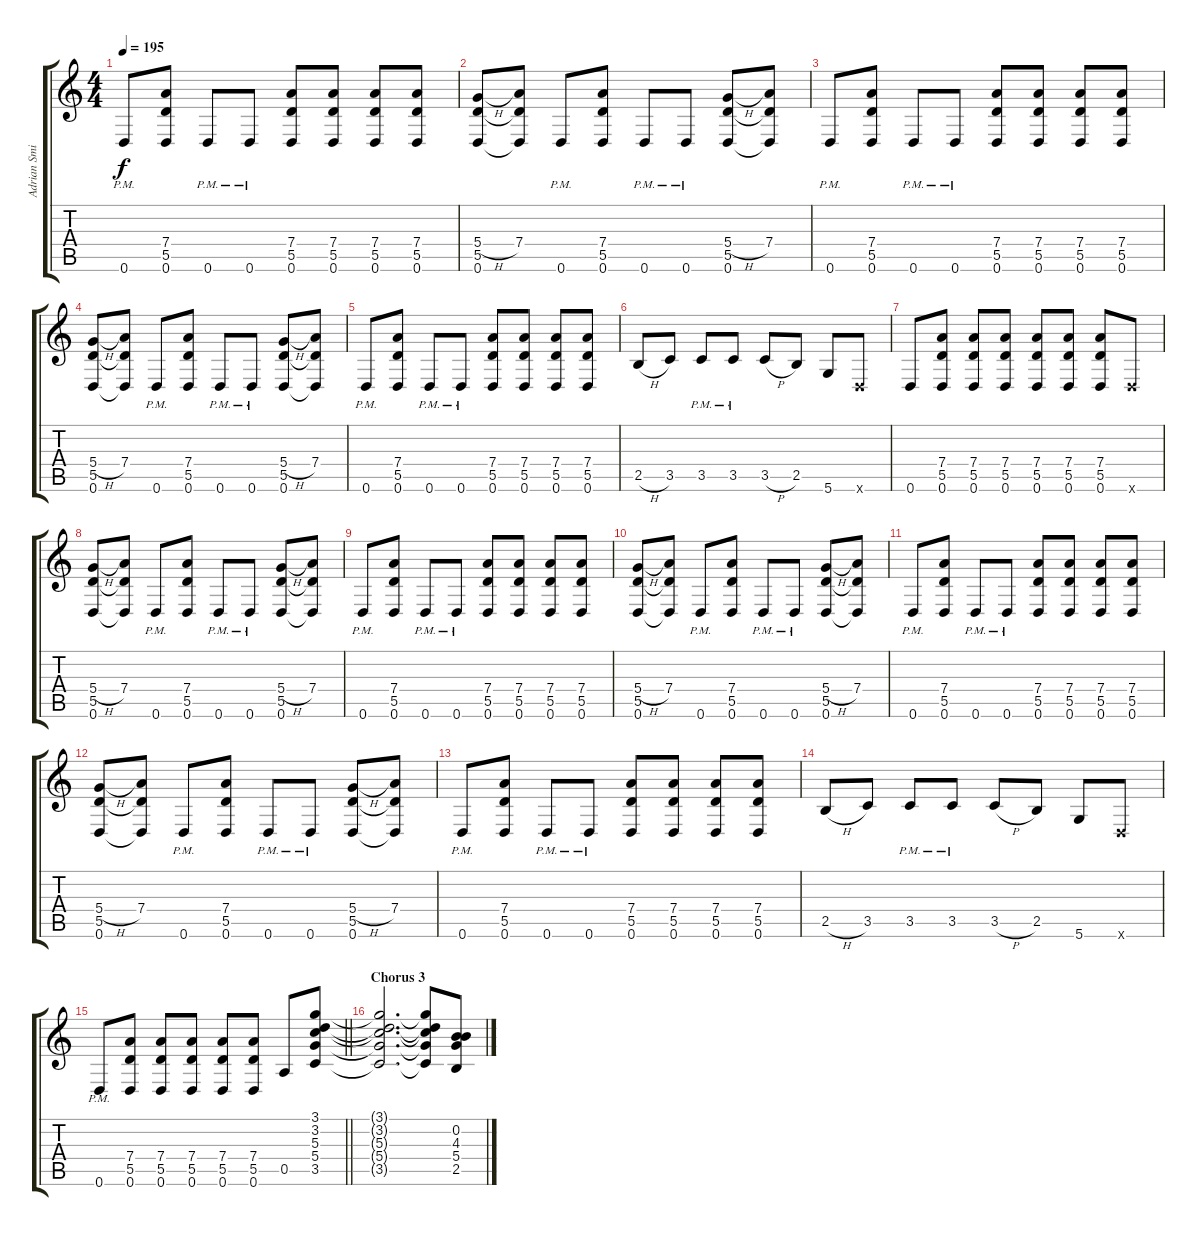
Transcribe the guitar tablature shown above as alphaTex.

\track ("Adrian Smith" "Adrian Smi") {instrument overdrivenguitar}
\staff {score tabs}
\tuning (E4 B3 G3 D3 A2 D2) {hide}
\ts (4 4)
\tempo 195
\clef g2
\ks c
0.6{pm}.8{dy f} (7.4 5.5 0.6).8 0.6{pm}.8 0.6{pm}.8 (7.4 5.5 0.6).8 (7.4 5.5 0.6).8 (7.4 5.5 0.6).8 (7.4 5.5 0.6).8 |
(5.4{h} 5.5 0.6).8 (7.4 5.5{t} 0.6{t}).8 0.6{pm}.8 (7.4 5.5 0.6).8 0.6{pm}.8 0.6{pm}.8 (5.4{h} 5.5 0.6).8 (7.4 5.5{t} 0.6{t}).8 |
0.6{pm}.8 (7.4 5.5 0.6).8 0.6{pm}.8 0.6{pm}.8 (7.4 5.5 0.6).8 (7.4 5.5 0.6).8 (7.4 5.5 0.6).8 (7.4 5.5 0.6).8 |
(5.4{h} 5.5 0.6).8 (7.4 5.5{t} 0.6{t}).8 0.6{pm}.8 (7.4 5.5 0.6).8 0.6{pm}.8 0.6{pm}.8 (5.4{h} 5.5 0.6).8 (7.4 5.5{t} 0.6{t}).8 |
0.6{pm}.8 (7.4 5.5 0.6).8 0.6{pm}.8 0.6{pm}.8 (7.4 5.5 0.6).8 (7.4 5.5 0.6).8 (7.4 5.5 0.6).8 (7.4 5.5 0.6).8 |
2.5{h}.8 3.5.8 3.5{pm}.8 3.5{pm}.8 3.5{h}.8 2.5.8 5.6.8 0.6{x}.8 |
0.6.8 (7.4 5.5 0.6).8 (7.4 5.5 0.6).8 (7.4 5.5 0.6).8 (7.4 5.5 0.6).8 (7.4 5.5 0.6).8 (7.4 5.5 0.6).8 0.6{x}.8 |
(5.4{h} 5.5 0.6).8 (7.4 5.5{t} 0.6{t}).8 0.6{pm}.8 (7.4 5.5 0.6).8 0.6{pm}.8 0.6{pm}.8 (5.4{h} 5.5 0.6).8 (7.4 5.5{t} 0.6{t}).8 |
0.6{pm}.8 (7.4 5.5 0.6).8 0.6{pm}.8 0.6{pm}.8 (7.4 5.5 0.6).8 (7.4 5.5 0.6).8 (7.4 5.5 0.6).8 (7.4 5.5 0.6).8 |
(5.4{h} 5.5 0.6).8 (7.4 5.5{t} 0.6{t}).8 0.6{pm}.8 (7.4 5.5 0.6).8 0.6{pm}.8 0.6{pm}.8 (5.4{h} 5.5 0.6).8 (7.4 5.5{t} 0.6{t}).8 |
0.6{pm}.8 (7.4 5.5 0.6).8 0.6{pm}.8 0.6{pm}.8 (7.4 5.5 0.6).8 (7.4 5.5 0.6).8 (7.4 5.5 0.6).8 (7.4 5.5 0.6).8 |
(5.4{h} 5.5 0.6).8 (7.4 5.5{t} 0.6{t}).8 0.6{pm}.8 (7.4 5.5 0.6).8 0.6{pm}.8 0.6{pm}.8 (5.4{h} 5.5 0.6).8 (7.4 5.5{t} 0.6{t}).8 |
0.6{pm}.8 (7.4 5.5 0.6).8 0.6{pm}.8 0.6{pm}.8 (7.4 5.5 0.6).8 (7.4 5.5 0.6).8 (7.4 5.5 0.6).8 (7.4 5.5 0.6).8 |
2.5{h}.8 3.5.8 3.5{pm}.8 3.5{pm}.8 3.5{h}.8 2.5.8 5.6.8 0.6{x}.8 |
\barLineRight lightlight
0.6{pm}.8 (7.4 5.5 0.6).8 (7.4 5.5 0.6).8 (7.4 5.5 0.6).8 (7.4 5.5 0.6).8 (7.4 5.5 0.6).8 0.5.8 (3.1 3.2 5.3 5.4 3.5).8 |
\section ("" "Chorus 3")
(3.1{t} 3.2{t} 5.3{t} 5.4{t} 3.5{t}).2{d} (3.1{t} 3.2{t} 5.3{t} 5.4{t} 3.5{t}).8 (0.2 4.3 5.4 2.5).8
